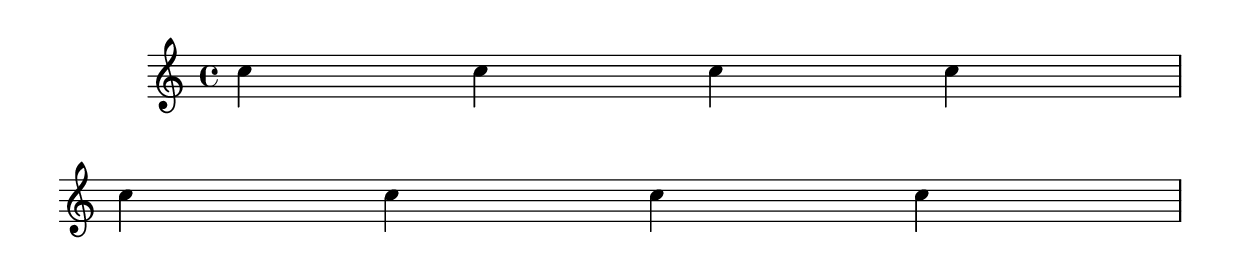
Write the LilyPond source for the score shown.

%% Do not edit this file; it is auto-generated from LSR http://lsr.dsi.unimi.it
%% This file is in the public domain.
\version "2.13.1"

\header {
  lsrtags = "rhythms, contexts-and-engravers"

  texidoces = "

Se pueden eliminar completamente los números de compás quitando el
grabador @code{Bar_number_engraver} del contexto de @code{Score}.

"

  doctitlees = "Suprimir los números de compás de toda la partitura"

  texidoc = "
Bar numbers can be removed entirely by removing the
@code{Bar_number_engraver} from the @code{Score} context.

"
  doctitle = "Removing bar numbers from a score"
} % begin verbatim

\layout {
  \context {
    \Score
    \remove "Bar_number_engraver"
  }
}

\relative c'' {
  c4 c c c \break
  c4 c c c
}
